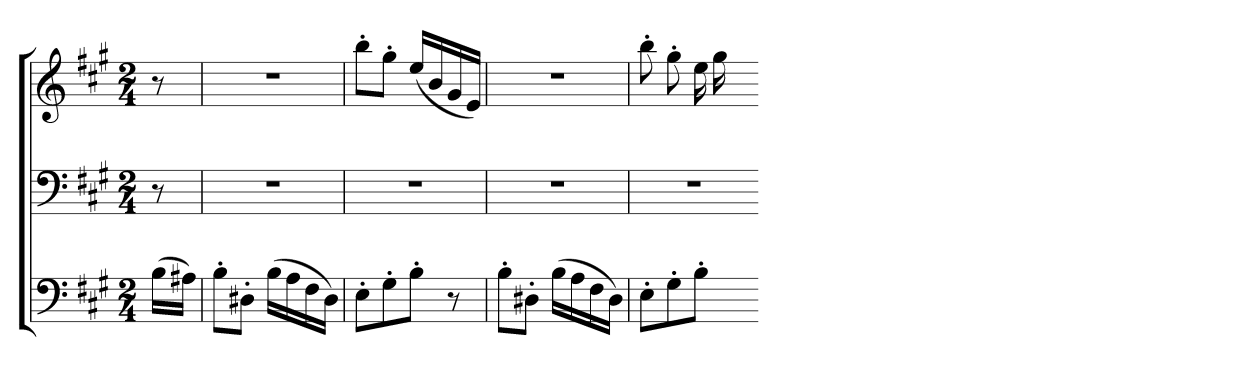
**kern	**kern	**kern
*part3	*part2	*part1
*staff3	*staff2	*staff1
*clefF4	*clefF4	*clefG2
*k[f#c#g#]	*k[f#c#g#]	*k[f#c#g#]
*A:	*A:	*A:
*M2/4	*M2/4	*M2/4
=	=	=
(16BLL	8r	8r
16A#XJJ)	.	.
=	=	=
8B'L	2r	2r
8D#X'J	.	.
(16BLL	.	.
16A	.	.
16F#	.	.
16D#JJ)	.	.
=	=	=
8E'L	2r	8bb'L
8G#'	.	8gg#'J
8B'J	.	(16eeLL
.	.	16b
8r	.	16g#
.	.	16eJJ)
=	=	=
8B'L	2r	2r
8D#X'J	.	.
(16BLL	.	.
16A	.	.
16F#	.	.
16D#JJ)	.	.
=	=	=
8E'L	2r	8bb'
8G#'	.	8gg#'
8B'J	.	16ee
.	.	16gg#
8ryy	.	8ryy
=-	=-	=-
*-	*-	*-
